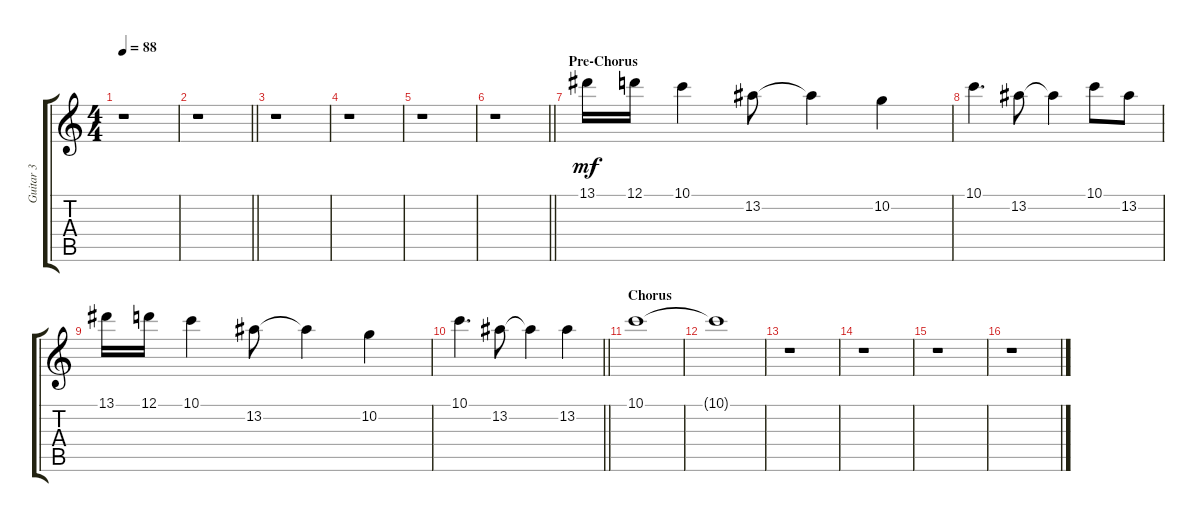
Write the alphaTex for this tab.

\track ("Guitar 3" "Guitar 3") {instrument distortionguitar}
\staff {score tabs}
\tuning (D4 A3 F3 C3 G2 C2) {hide}
\ts (4 4)
\tempo 88
\clef g2
\ks c
r.1{dy mf} |
\barLineRight lightlight
r.1 |
r.1 |
r.1 |
r.1 |
\barLineRight lightlight
r.1 |
\section ("" "Pre-Chorus")
13.1.16 12.1.16 10.1.4 13.2.8 13.2{t}.4 10.2.4 |
10.1.4{d} 13.2.8 13.2{t}.4 10.1.8 13.2.8 |
13.1.16 12.1.16 10.1.4 13.2.8 13.2{t}.4 10.2.4 |
\barLineRight lightlight
10.1.4{d} 13.2.8 13.2{t}.4 13.2.4 |
\section ("" "Chorus")
10.1.1 |
10.1{t}.1 |
r.1 |
r.1 |
r.1 |
r.1
